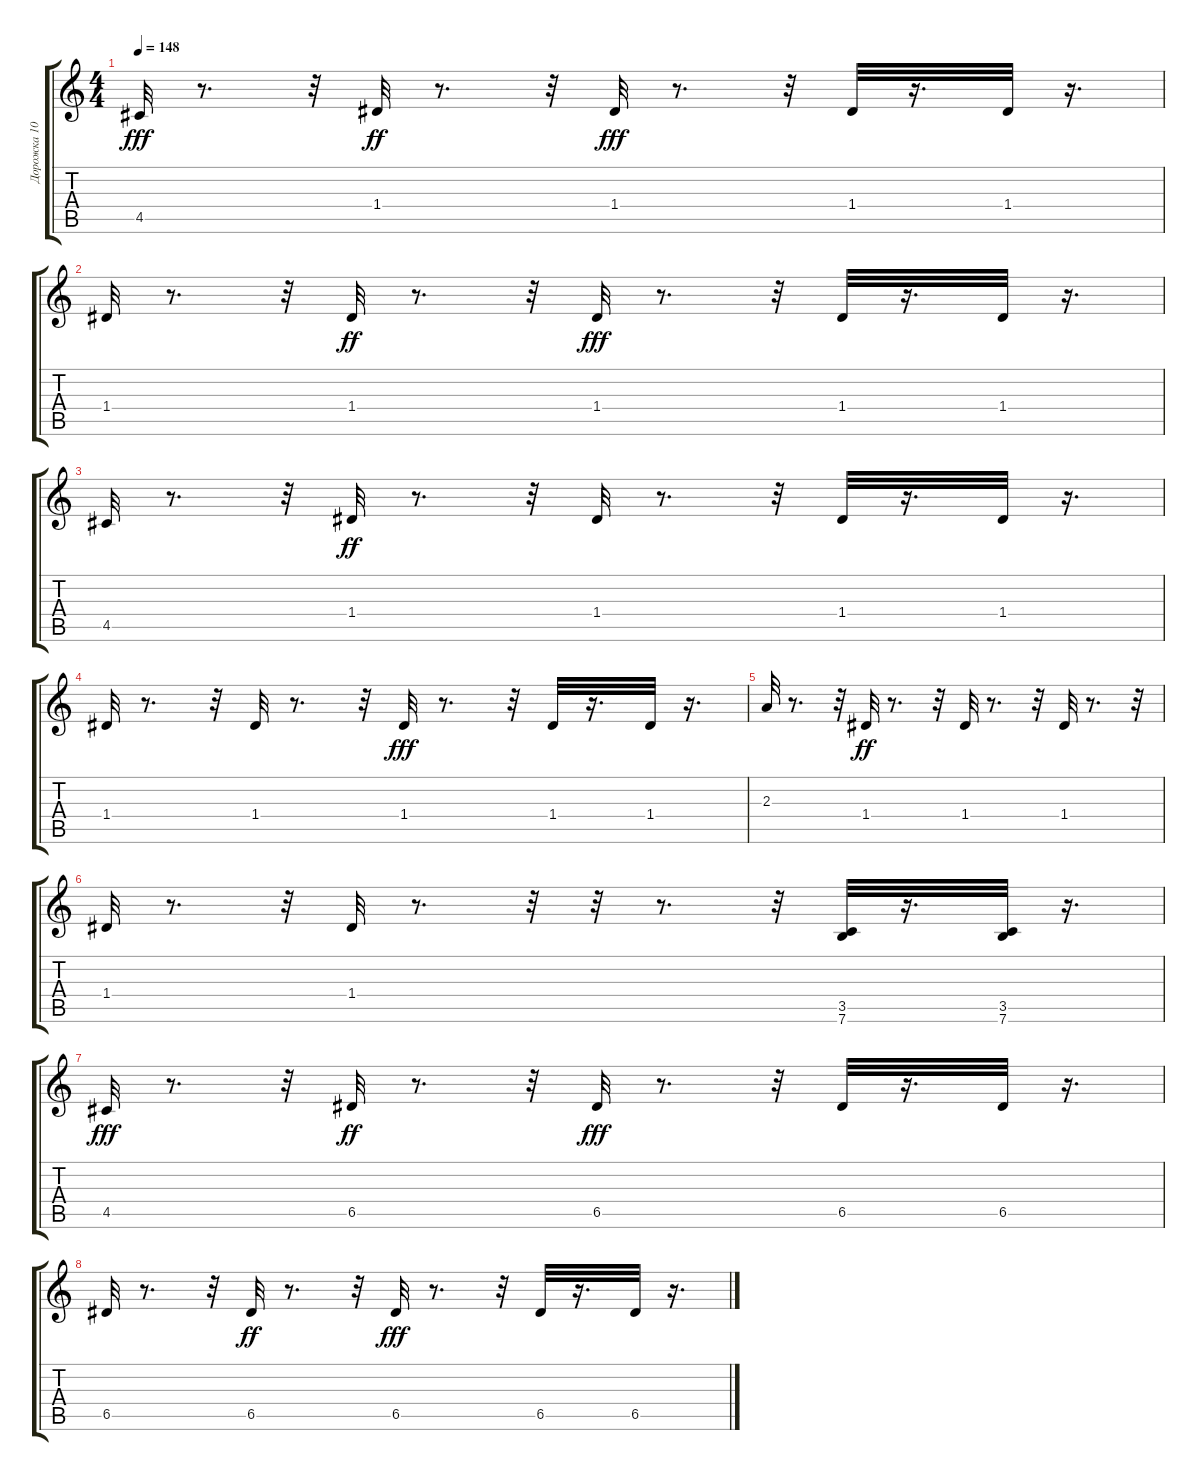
\track ("Дорожка 10" "Дорожка 10") {instrument acousticguitarnylon}
\staff {score tabs}
\tuning (E4 B3 G3 D3 A2 E2) {hide}
\ts (4 4)
\tempo 148
\clef g2
\ks c
4.5.32{dy fff} r.8{d} r.32 1.4.32{dy ff} r.8{d} r.32 1.4.32{dy fff} r.8{d} r.32 1.4.32 r.16{d} 1.4.32 r.16{d} |
1.4.32 r.8{d} r.32 1.4.32{dy ff} r.8{d} r.32 1.4.32{dy fff} r.8{d} r.32 1.4.32 r.16{d} 1.4.32 r.16{d} |
4.5.32 r.8{d} r.32 1.4.32{dy ff} r.8{d} r.32 1.4.32 r.8{d} r.32 1.4.32 r.16{d} 1.4.32 r.16{d} |
1.4.32 r.8{d} r.32 1.4.32 r.8{d} r.32 1.4.32{dy fff} r.8{d} r.32 1.4.32 r.16{d} 1.4.32 r.16{d} |
2.3.32 r.8{d} r.32 1.4.32{dy ff} r.8{d} r.32 1.4.32 r.8{d} r.32 1.4.32 r.8{d} r.32 |
1.4.32 r.8{d} r.32 1.4.32 r.8{d} r.32 r.32 r.8{d} r.32 (3.5 7.6).32 r.16{d} (3.5 7.6).32 r.16{d} |
4.5.32{dy fff} r.8{d} r.32 6.5.32{dy ff} r.8{d} r.32 6.5.32{dy fff} r.8{d} r.32 6.5.32 r.16{d} 6.5.32 r.16{d} |
6.5.32 r.8{d} r.32 6.5.32{dy ff} r.8{d} r.32 6.5.32{dy fff} r.8{d} r.32 6.5.32 r.16{d} 6.5.32 r.16{d}
